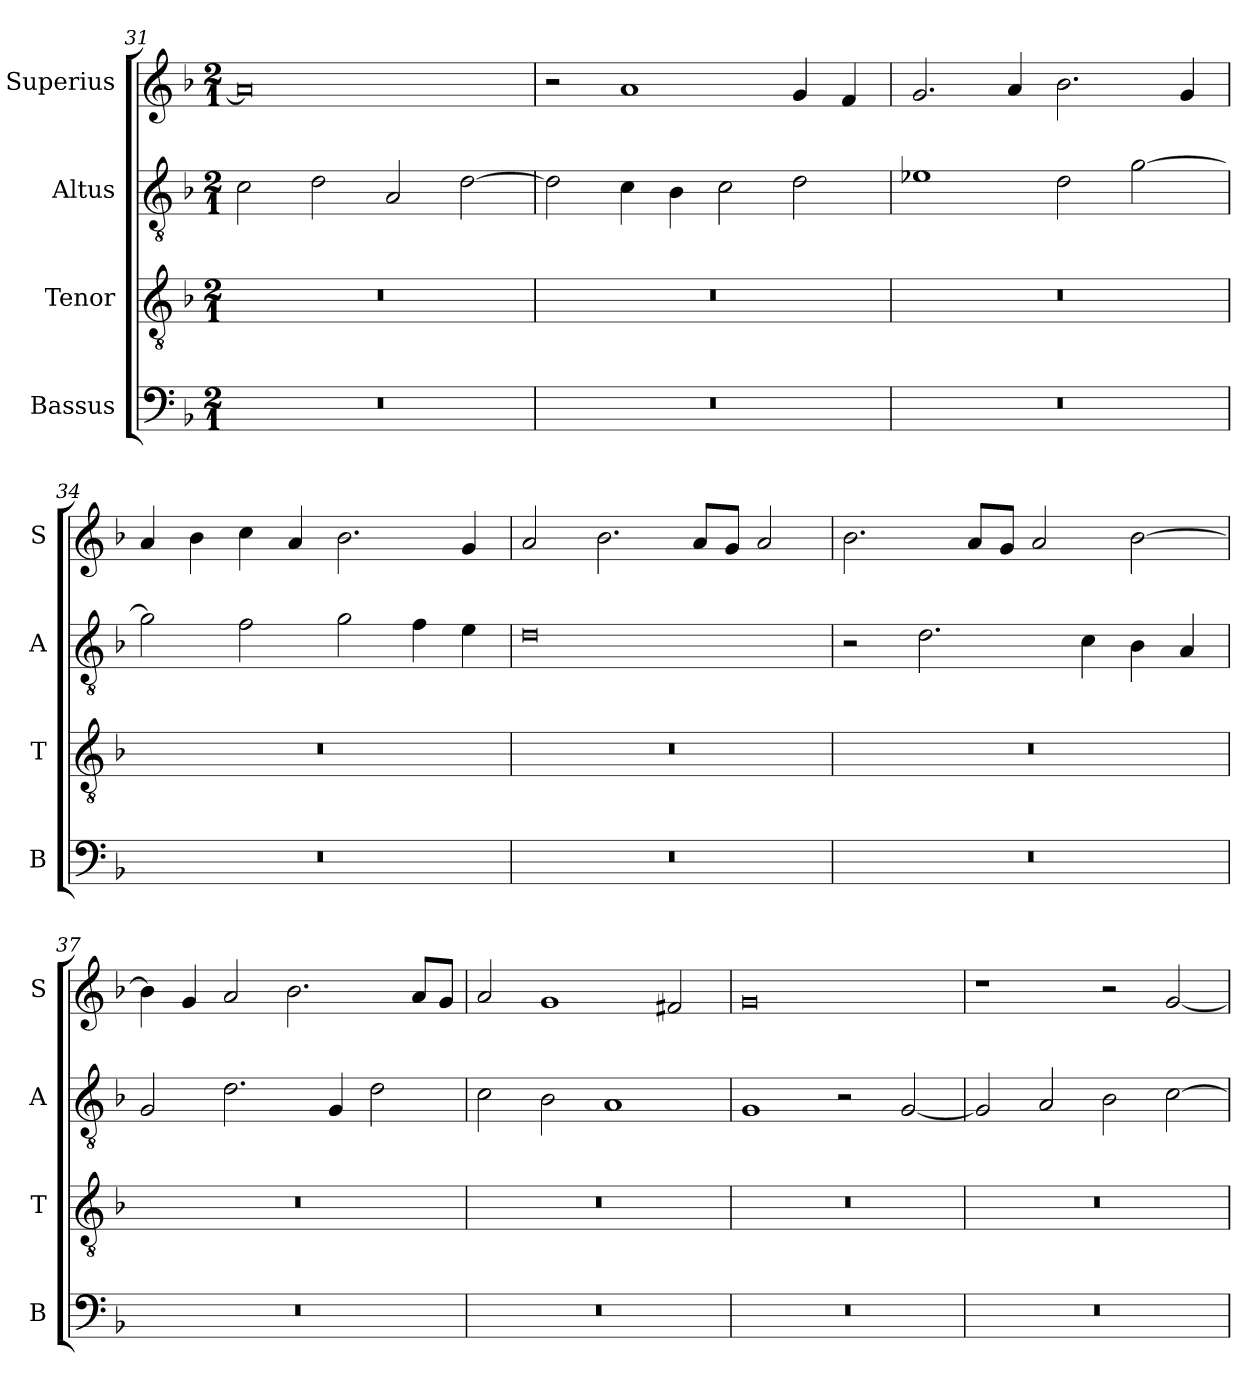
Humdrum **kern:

**kern	**kern	**kern	**kern
*part4	*part3	*part2	*part1
*staff4	*staff3	*staff2	*staff1
*I"Bassus	*I"Tenor	*I"Altus	*I"Superius
*I'B	*I'T	*I'A	*I'S
*clefF4	*clefGv2	*clefGv2	*clefG2
*k[b-]	*k[b-]	*k[b-]	*k[b-]
*M2/1	*M2/1	*M2/1	*M2/1
=31	=31	=31	=31
0r	0r	2c\	0a]
.	.	2d\	.
.	.	2A/	.
.	.	[2d\	.
=32	=32	=32	=32
0r	0r	2d\]	2r
.	.	4c\	1a
.	.	4B-\	.
.	.	2c\	.
.	.	2d\	4g/
.	.	.	4f/
=33	=33	=33	=33
0r	0r	1e-X	2.g/
.	.	.	4a/
.	.	2d\	2.b-\
.	.	[2g\	.
.	.	.	4g/
=34	=34	=34	=34
0r	0r	2g\]	4a/
.	.	.	4b-\
.	.	2f\	4cc\
.	.	.	4a/
.	.	2g\	2.b-\
.	.	4f\	.
.	.	4e\	4g/
=35	=35	=35	=35
0r	0r	0d	2a/
.	.	.	2.b-\
.	.	.	8a/L
.	.	.	8g/J
.	.	.	2a/
=36	=36	=36	=36
0r	0r	2r	2.b-\
.	.	2.d\	.
.	.	.	8a/L
.	.	.	8g/J
.	.	.	2a/
.	.	4c\	.
.	.	4B-\	[2b-\
.	.	4A/	.
=37	=37	=37	=37
0r	0r	2G/	4b-\]
.	.	.	4g/
.	.	2.d\	2a/
.	.	.	2.b-\
.	.	4G/	.
.	.	2d\	.
.	.	.	8a/L
.	.	.	8g/J
=38	=38	=38	=38
0r	0r	2c\	2a/
.	.	2B-\	1g
.	.	1A	.
.	.	.	2f#X/
=39	=39	=39	=39
0r	0r	1G	0g
.	.	2r	.
.	.	[2G/	.
=40	=40	=40	=40
0r	0r	2G/]	1r
.	.	2A/	.
.	.	2B-\	2r
.	.	[2c\	[2g/
=	=	=	=
*-	*-	*-	*-
